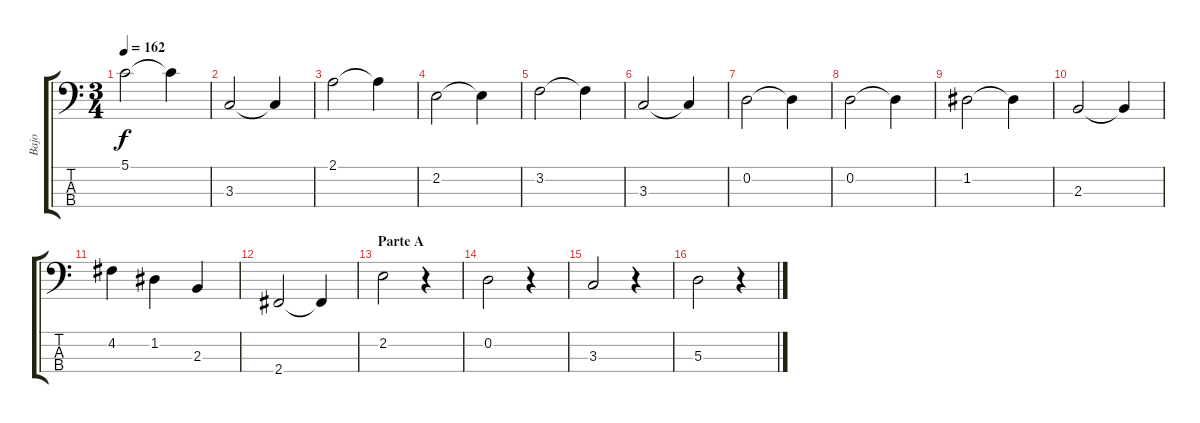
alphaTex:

\track ("Bajo" "Bajo") {instrument electricbassfinger}
\staff {score tabs}
\tuning (G2 D2 A1 E1) {hide}
\ts (3 4)
\tempo 162
\clef f4
\ks c
5.1.2{dy f} 5.1{t}.4 |
3.3.2 3.3{t}.4 |
2.1.2 2.1{t}.4 |
2.2.2 2.2{t}.4 |
3.2.2 3.2{t}.4 |
3.3.2 3.3{t}.4 |
0.2.2 0.2{t}.4 |
0.2.2 0.2{t}.4 |
1.2.2 1.2{t}.4 |
2.3.2 2.3{t}.4 |
4.2.4 1.2.4 2.3.4 |
2.4.2 2.4{t}.4 |
\section ("" "Parte A")
2.2.2 r.4 |
0.2.2 r.4 |
3.3.2 r.4 |
5.3.2 r.4
